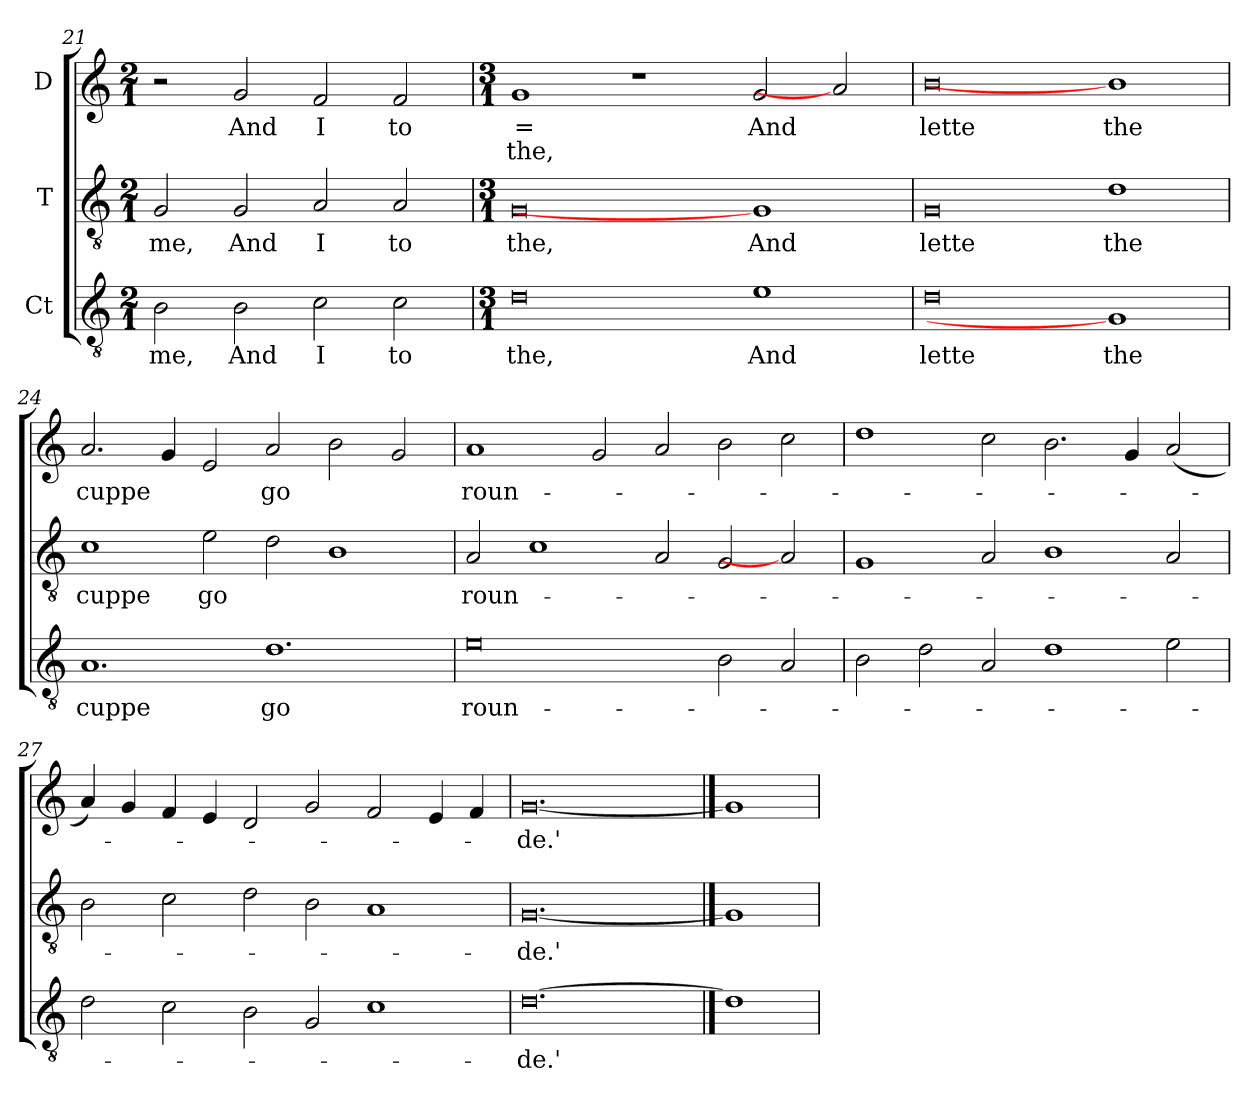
**kern	**text	**kern	**text	**kern	**text	**text
*part3	*part3	*part2	*part2	*part1	*part1	*part1
*staff3	*staff3	*staff2	*staff2	*staff1	*staff1	*staff1
*I"Ct	*	*I"T	*	*I"D	*	*
*clefGv2	*	*clefGv2	*	*clefG2	*	*
*ITrd7c12	*	*ITrd7c12	*	*	*	*
*k[]	*	*k[]	*	*k[]	*	*
*C:	*	*C:	*	*C:	*	*
*M2/1	*	*M2/1	*	*M2/1	*	*
=21	=21	=21	=21	=21	=21	=21
!	!LO:LY:b:color=#000000	!	!	!	!	!
!	!	!	!LO:LY:b:color=#000000	!	!	!
2BBi\	me,	2GGi/	me,	2r	.	.
!	!LO:LY:b:color=#000000	!	!	!	!	!
!	!	!	!LO:LY:b:color=#000000	!	!	!
!	!	!	!	!	!LO:LY:b:color=#000000	!
2BBi\	And	2GGi/	And	2gi/	And	.
!	!LO:LY:b:color=#000000	!	!	!	!	!
!	!	!	!LO:LY:b:color=#000000	!	!	!
!	!	!	!	!	!LO:LY:b:color=#000000	!
2Ci\	I	2AAi/	I	2fi/	I	.
!	!LO:LY:b:color=#000000	!	!	!	!	!
!	!	!	!LO:LY:b:color=#000000	!	!	!
!	!	!	!	!	!LO:LY:b:color=#000000	!
2Ci\	to	2AAi/	to	2fi/	to	.
!!LO:LB:g=z
=22	=22	=22	=22	=22	=22	=22
*M3/1	*	*M3/1	*	*M3/1	*	*
!	!LO:LY:b:color=#000000	!	!	!	!	!
!	!	!	!LO:LY:b:color=#000000	!	!	!
!	!	!	!	!	!LO:LY:a:color=#000000	!LO:LY:b:color=#000000
0Di\	the,	0GGi/	the,	1gi/	=	the,
.	.	.	.	1r	.	.
!	!LO:LY:b:color=#000000	!	!	!	!	!
!	!	!	!LO:LY:b:color=#000000	!	!	!
!	!	!	!	!	!LO:LY:b:color=#000000	!
1Ei\	And	1GGi/]	And	2gi/	And	.
.	.	.	.	2ai/]	.	.
=23	=23	=23	=23	=23	=23	=23
!	!LO:LY:b:color=#000000	!	!	!	!	!
!	!	!	!LO:LY:b:color=#000000	!	!	!
!	!	!	!	!	!LO:LY:b:color=#000000	!
0Di\	lette	0GGi/	lette	0bi/	lette	.
!	!LO:LY:b:color=#000000	!	!	!	!	!
!	!	!	!LO:LY:b:color=#000000	!	!	!
!	!	!	!	!	!LO:LY:b:color=#000000	!
1GGi/]	the	1Di\	the	1bi/]	the	.
=24	=24	=24	=24	=24	=24	=24
!	!LO:LY:b:color=#000000	!	!	!	!	!
!	!	!	!LO:LY:b:color=#000000	!	!	!
!	!	!	!	!	!LO:LY:b:color=#000000	!
1.AAi/	cuppe	1Ci\	cuppe	2.ai/	cuppe	.
.	.	.	.	4gi/	.	.
!	!	!	!LO:LY:b:color=#000000	!	!	!
.	.	2Ei\	go	2ei/	.	.
!	!LO:LY:b:color=#000000	!	!	!	!	!
!	!	!	!	!	!LO:LY:b:color=#000000	!
1.Di\	go	2Di\	.	2ai/	go	.
.	.	1BBi/	.	2bi\	.	.
.	.	.	.	2gi/	.	.
=25	=25	=25	=25	=25	=25	=25
!	!LO:LY:b:color=#000000	!	!	!	!	!
!	!	!	!LO:LY:b:color=#000000	!	!	!
!	!	!	!	!	!LO:LY:b:color=#000000	!
0Ei\	roun-	2AAi/	roun-	1ai/	roun-	.
.	.	1Ci\	.	.	.	.
.	.	.	.	2gi/	.	.
.	.	2AAi/	.	2ai/	.	.
2BBi\	.	2GGi/	.	2bi\	.	.
2AAi/	.	2AAi/]	.	2cci\	.	.
!!LO:LB:g=z
=26	=26	=26	=26	=26	=26	=26
2BBi\	.	1GGi/	.	1ddi\	.	.
2Di\	.	.	.	.	.	.
2AAi/	.	2AAi/	.	2cci\	.	.
1Di\	.	1BBi/	.	2.bi\	.	.
.	.	.	.	4gi/	.	.
2Ei\	.	2AAi/	.	(2ai/	.	.
=27	=27	=27	=27	=27	=27	=27
2Di\	.	2BBi\	.	4ai/)	.	.
.	.	.	.	4gi/	.	.
2Ci\	.	2Ci\	.	4fi/	.	.
.	.	.	.	4ei/	.	.
2BBi\	.	2Di\	.	2di/	.	.
2GGi/	.	2BBi\	.	2gi/	.	.
1Ci\	.	1AAi/	.	2fi/	.	.
.	.	.	.	4ei/	.	.
.	.	.	.	4fi/	.	.
=28	=28	=28	=28	=28	=28	=28
!	!LO:LY:b:color=#000000	!	!	!	!	!
!	!	!	!LO:LY:b:color=#000000	!	!	!
!	!	!	!	!	!LO:LY:b:color=#000000	!
[0.Di\	-de.'	[0.GGi/	-de.'	[0.gi/	-de.'	.
==29	==29	==29	==29	==29	==29	==29
1Di\]	.	1GGi/]	.	1gi/]	.	.
=	=	=	=	=	=	=
*-	*-	*-	*-	*-	*-	*-
